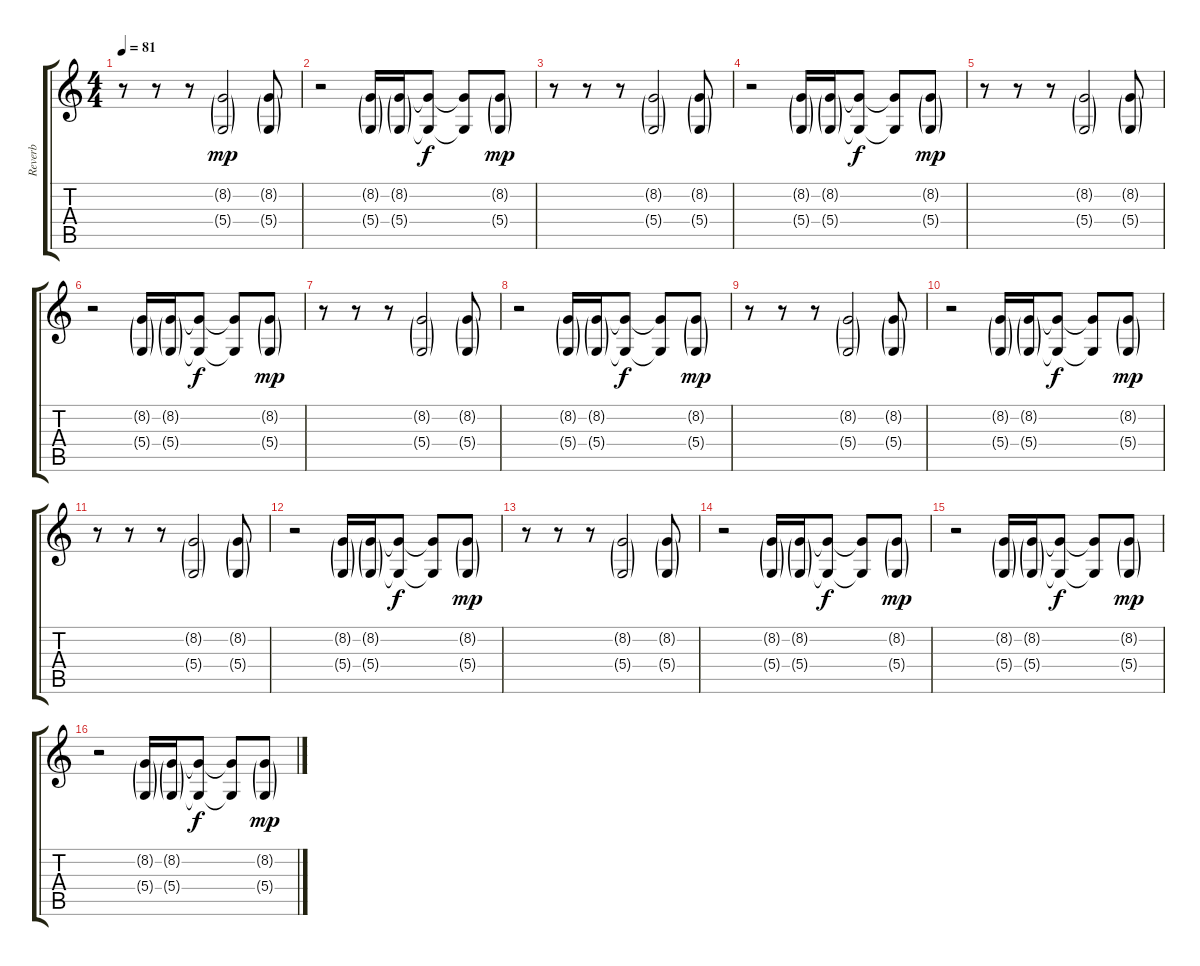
\track ("Reverb" "Reverb") {instrument electricgrandpiano}
\staff {score tabs}
\tuning (E4 B3 G3 D3 A2 E2) {hide}
\ts (4 4)
\tempo 81
\clef g2
\ks c
r.8{dy mp} r.8 r.8 (8.2{g} 5.4{g}).2{volume 11} (8.2{g} 5.4{g}).8{volume 8} |
r.2 (8.2{g} 5.4{g}).16{volume 8} (8.2{g} 5.4{g}).16{volume 8} (8.2{t} 5.4{t}).8{dy f} (8.2{t} 5.4{t}).8 (8.2{g} 5.4{g}).8{dy mp volume 8} |
r.8 r.8 r.8 (8.2{g} 5.4{g}).2{volume 11} (8.2{g} 5.4{g}).8{volume 8} |
r.2 (8.2{g} 5.4{g}).16{volume 8} (8.2{g} 5.4{g}).16{volume 8} (8.2{t} 5.4{t}).8{dy f} (8.2{t} 5.4{t}).8 (8.2{g} 5.4{g}).8{dy mp volume 8} |
r.8 r.8 r.8 (8.2{g} 5.4{g}).2{volume 11} (8.2{g} 5.4{g}).8{volume 8} |
r.2 (8.2{g} 5.4{g}).16{volume 8} (8.2{g} 5.4{g}).16{volume 8} (8.2{t} 5.4{t}).8{dy f} (8.2{t} 5.4{t}).8 (8.2{g} 5.4{g}).8{dy mp volume 8} |
r.8 r.8 r.8 (8.2{g} 5.4{g}).2{volume 11} (8.2{g} 5.4{g}).8{volume 8} |
r.2 (8.2{g} 5.4{g}).16{volume 8} (8.2{g} 5.4{g}).16{volume 8} (8.2{t} 5.4{t}).8{dy f} (8.2{t} 5.4{t}).8 (8.2{g} 5.4{g}).8{dy mp volume 8} |
r.8 r.8 r.8 (8.2{g} 5.4{g}).2{volume 11} (8.2{g} 5.4{g}).8{volume 8} |
r.2 (8.2{g} 5.4{g}).16{volume 8} (8.2{g} 5.4{g}).16{volume 8} (8.2{t} 5.4{t}).8{dy f} (8.2{t} 5.4{t}).8 (8.2{g} 5.4{g}).8{dy mp volume 8} |
r.8 r.8 r.8 (8.2{g} 5.4{g}).2{volume 11} (8.2{g} 5.4{g}).8{volume 8} |
r.2 (8.2{g} 5.4{g}).16{volume 8} (8.2{g} 5.4{g}).16{volume 8} (8.2{t} 5.4{t}).8{dy f} (8.2{t} 5.4{t}).8 (8.2{g} 5.4{g}).8{dy mp volume 8} |
r.8 r.8 r.8 (8.2{g} 5.4{g}).2{volume 11} (8.2{g} 5.4{g}).8{volume 8} |
r.2 (8.2{g} 5.4{g}).16{volume 8} (8.2{g} 5.4{g}).16{volume 8} (8.2{t} 5.4{t}).8{dy f} (8.2{t} 5.4{t}).8 (8.2{g} 5.4{g}).8{dy mp volume 8} |
r.2 (8.2{g} 5.4{g}).16{volume 8} (8.2{g} 5.4{g}).16{volume 8} (8.2{t} 5.4{t}).8{dy f} (8.2{t} 5.4{t}).8 (8.2{g} 5.4{g}).8{dy mp volume 8} |
r.2 (8.2{g} 5.4{g}).16{volume 8} (8.2{g} 5.4{g}).16{volume 8} (8.2{t} 5.4{t}).8{dy f} (8.2{t} 5.4{t}).8 (8.2{g} 5.4{g}).8{dy mp volume 8}
